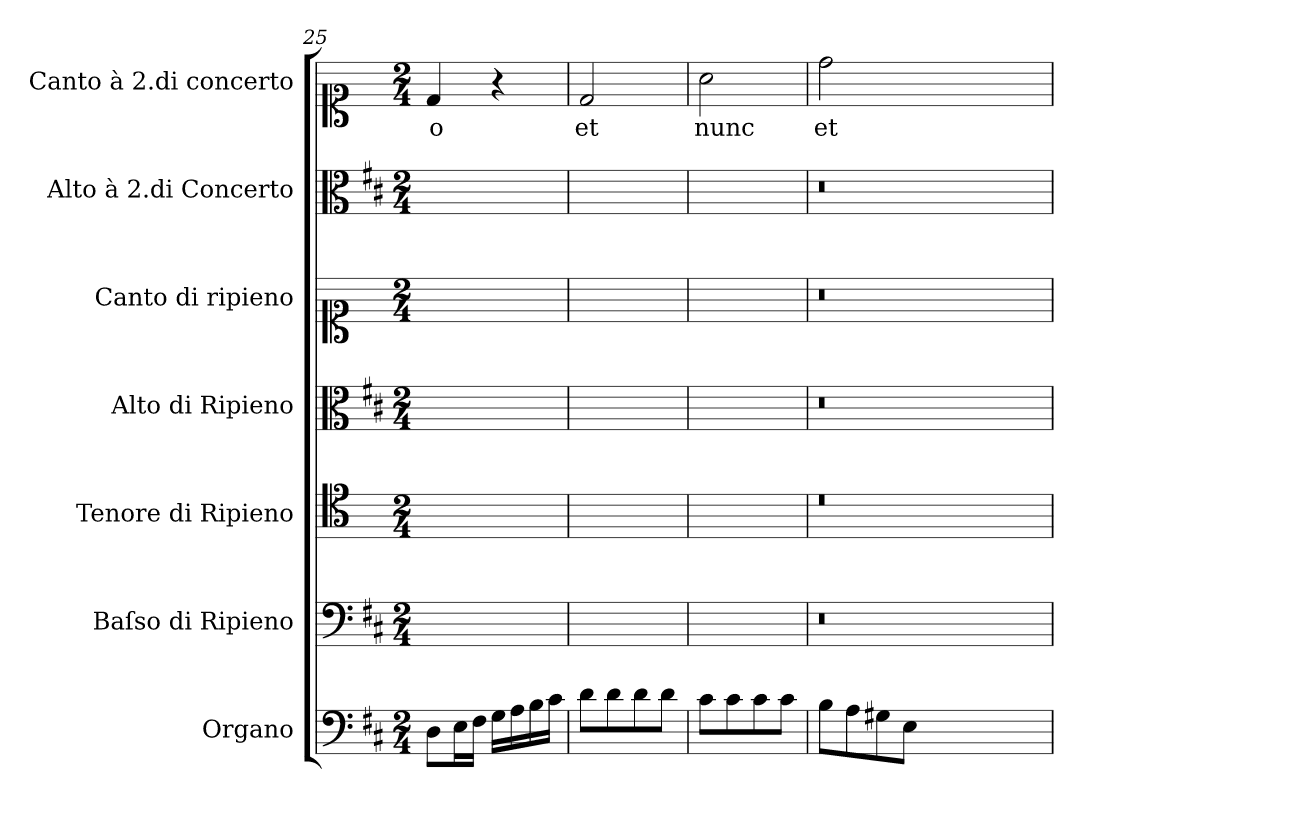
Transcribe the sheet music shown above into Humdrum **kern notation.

**kern	**kern	**kern	**kern	**kern	**kern	**kern	**text
*part7	*part6	*part5	*part4	*part3	*part2	*part1	*part1
*staff7	*staff6	*staff5	*staff4	*staff3	*staff2	*staff1	*staff1
*I"Organo	*I"Baſso di Ripieno	*I"Tenore di Ripieno	*I"Alto di Ripieno	*I"Canto di ripieno	*I"Alto à 2.di Concerto	*I"Canto à 2.di concerto	*
*I'org	*I'B rip	*I'T rip	*I'A rip	*	*I'A conc	*	*
*clefF4	*clefF4	*clefC4	*clefC3	*clefC1	*clefC3	*clefC1	*
*k[f#c#]	*k[f#c#]	*k[]	*k[f#c#]	*k[]	*k[f#c#]	*k[]	*
*M2/4	*M2/4	*M2/4	*M2/4	*M2/4	*M2/4	*M2/4	*
=25	=25	=25	=25	=25	=25	=25	=25
8D\L	2ryy	2ryy	2ryy	2ryy	2ryy	4d/	-o
16E\L	.	.	.	.	.	.	.
16F#\JJ	.	.	.	.	.	.	.
16G\LL	.	.	.	.	.	4r	.
16A\	.	.	.	.	.	.	.
16B\	.	.	.	.	.	.	.
16c#\JJ	.	.	.	.	.	.	.
=26	=26	=26	=26	=26	=26	=26	=26
8d\L	2ryy	2ryy	2ryy	2ryy	2ryy	2d/	et
8d\	.	.	.	.	.	.	.
8d\	.	.	.	.	.	.	.
8d\J	.	.	.	.	.	.	.
=27	=27	=27	=27	=27	=27	=27	=27
8c#\L	2ryy	2ryy	2ryy	2ryy	2ryy	2a\	nunc
8c#\	.	.	.	.	.	.	.
8c#\	.	.	.	.	.	.	.
8c#\J	.	.	.	.	.	.	.
=28	=28	=28	=28	=28	=28	=28	=28
8B\L	0r	0rc	0r	0r	0r	2dd\	et
8A\	.	.	.	.	.	.	.
8G#X\	.	.	.	.	.	.	.
8E\J	.	.	.	.	.	.	.
1.ryy	.	.	.	.	.	1.ryy	.
=	=	=	=	=	=	=	=
*-	*-	*-	*-	*-	*-	*-	*-
